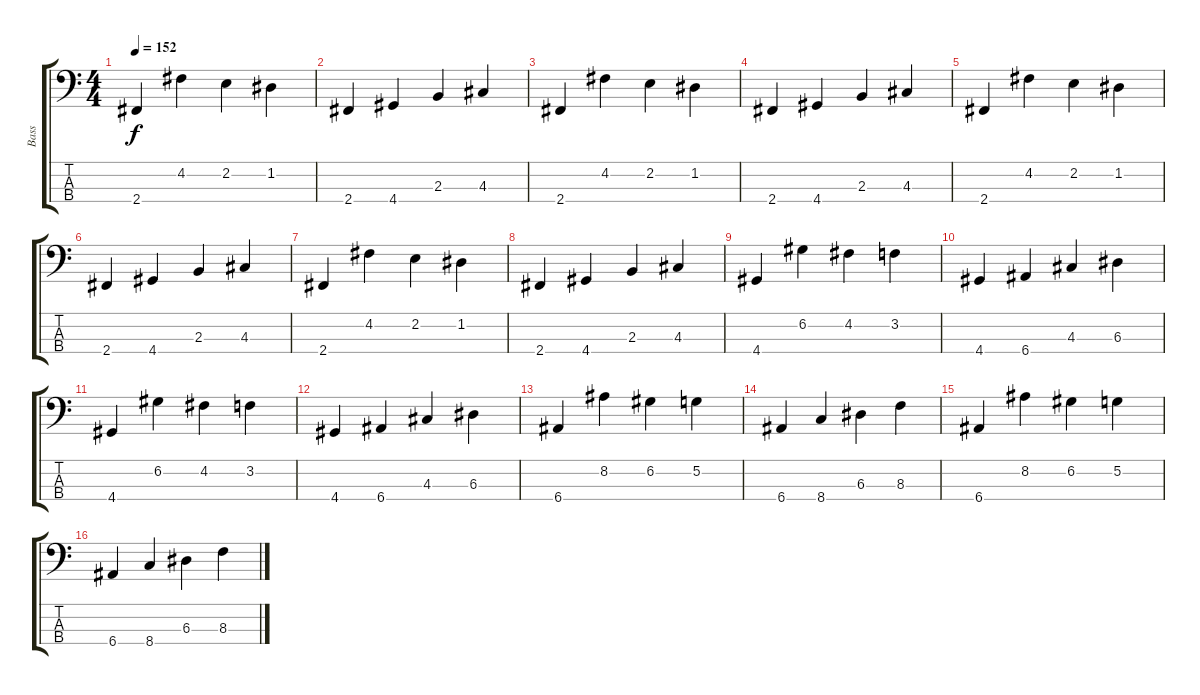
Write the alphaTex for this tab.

\track ("Bass" "Bass") {instrument electricbassfinger}
\staff {score tabs}
\tuning (G2 D2 A1 E1) {hide}
\ts (4 4)
\tempo 152
\clef f4
\ks c
2.4.4{dy f} 4.2.4 2.2.4 1.2.4 |
2.4.4 4.4.4 2.3.4 4.3.4 |
2.4.4 4.2.4 2.2.4 1.2.4 |
2.4.4 4.4.4 2.3.4 4.3.4 |
2.4.4 4.2.4 2.2.4 1.2.4 |
2.4.4 4.4.4 2.3.4 4.3.4 |
2.4.4 4.2.4 2.2.4 1.2.4 |
2.4.4 4.4.4 2.3.4 4.3.4 |
4.4.4 6.2.4 4.2.4 3.2.4 |
4.4.4 6.4.4 4.3.4 6.3.4 |
4.4.4 6.2.4 4.2.4 3.2.4 |
4.4.4 6.4.4 4.3.4 6.3.4 |
6.4.4 8.2.4 6.2.4 5.2.4 |
6.4.4 8.4.4 6.3.4 8.3.4 |
6.4.4 8.2.4 6.2.4 5.2.4 |
6.4.4 8.4.4 6.3.4 8.3.4
